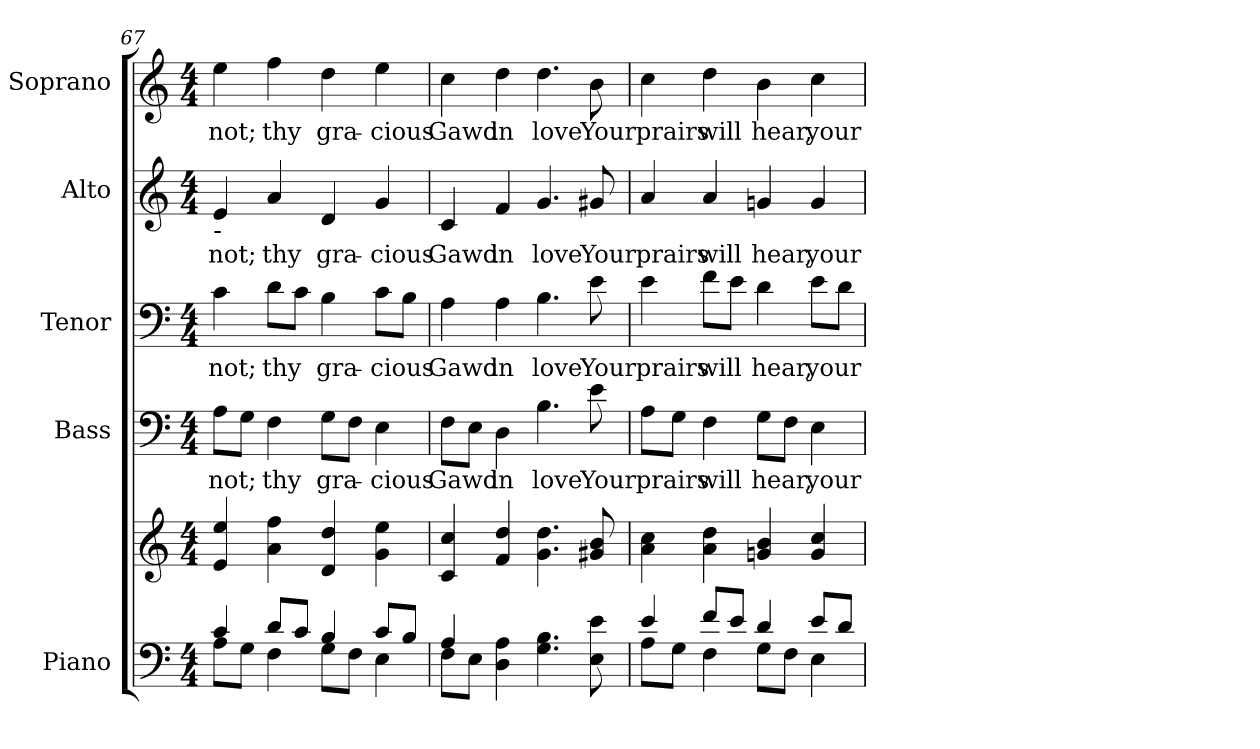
**kern	**kern	**kern	**text	**kern	**text	**kern	**text	**kern	**text
*part5	*part5	*part4	*part4	*part3	*part3	*part2	*part2	*part1	*part1
*staff6	*staff5	*staff4	*staff4	*staff3	*staff3	*staff2	*staff2	*staff1	*staff1
*I"Piano	*	*I"Bass	*	*I"Tenor	*	*I"Alto	*	*I"Soprano	*
*I'Pno.	*	*I'B.	*	*I'T.	*	*I'A.	*	*I'S.	*
!!LO:PB:g=z
*clefF4	*clefG2	*clefF4	*	*clefF4	*	*clefG2	*	*clefG2	*
*k[]	*k[]	*k[]	*	*k[]	*	*k[]	*	*k[]	*
*C:	*C:	*C:	*	*C:	*	*C:	*	*C:	*
*M4/4	*M4/4	*M4/4	*	*M4/4	*	*M4/4	*	*M4/4	*
=67	=67	=67	=67	=67	=67	=67	=67	=67	=67
*^	*	*	*	*	*	*	*	*	*
!	!	!	!	!LO:LY:b:color=#000000	!	!	!	!	!	!
!	!	!	!	!	!	!LO:LY:b:color=#000000	!	!	!	!
!	!	!	!	!	!	!	!	!LO:LY:b:color=#000000	!	!
!	!	!	!	!	!	!	!LO:TX:b:t=-	!	!	!
!	!	!	!	!	!	!	!	!	!	!LO:LY:b:color=#000000
4ci/	8Ai\L	4ei/ 4eei	8Ai\L	not;	4ci\	not;	4ei/	not;	4eei\	not;
.	8Gi\J	.	8Gi\J	.	.	.	.	.	.	.
!	!	!	!	!LO:LY:b:color=#000000	!	!	!	!	!	!
!	!	!	!	!	!	!LO:LY:b:color=#000000	!	!	!	!
!	!	!	!	!	!	!	!	!LO:LY:b:color=#000000	!	!
!	!	!	!	!	!	!	!	!	!	!LO:LY:b:color=#000000
8di/L	4Fi\	4ai\ 4ffi	4Fi\	thy	8di\L	thy	4ai/	thy	4ffi\	thy
8ci/J	.	.	.	.	8ci\J	.	.	.	.	.
!	!	!	!	!LO:LY:b:color=#000000	!	!	!	!	!	!
!	!	!	!	!	!	!LO:LY:b:color=#000000	!	!	!	!
!	!	!	!	!	!	!	!	!LO:LY:b:color=#000000	!	!
!	!	!	!	!	!	!	!	!	!	!LO:LY:b:color=#000000
4Bi/	8Gi\L	4di/ 4ddi	8Gi\L	gra-	4Bi\	gra-	4di/	gra-	4ddi\	gra-
.	8Fi\J	.	8Fi\J	.	.	.	.	.	.	.
!	!	!	!	!LO:LY:b:color=#000000	!	!	!	!	!	!
!	!	!	!	!	!	!LO:LY:b:color=#000000	!	!	!	!
!	!	!	!	!	!	!	!	!LO:LY:b:color=#000000	!	!
!	!	!	!	!	!	!	!	!	!	!LO:LY:b:color=#000000
8ci/L	4Ei\	4gi\ 4eei	4Ei\	-cious	8ci\L	-cious	4gi/	-cious	4eei\	-cious
8Bi/J	.	.	.	.	8Bi\J	.	.	.	.	.
=68	=68	=68	=68	=68	=68	=68	=68	=68	=68	=68
!	!	!	!	!LO:LY:b:color=#000000	!	!	!	!	!	!
!	!	!	!	!	!	!LO:LY:b:color=#000000	!	!	!	!
!	!	!	!	!	!	!	!	!LO:LY:b:color=#000000	!	!
!	!	!	!	!	!	!	!	!	!	!LO:LY:b:color=#000000
4Ai/	8Fi\L	4ci/ 4cci	8Fi\L	Gawd	4Ai\	Gawd	4ci/	Gawd	4cci\	Gawd
.	8Ei\J	.	8Ei\J	.	.	.	.	.	.	.
!	!	!	!	!LO:LY:b:color=#000000	!	!	!	!	!	!
!	!	!	!	!	!	!LO:LY:b:color=#000000	!	!	!	!
!	!	!	!	!	!	!	!	!LO:LY:b:color=#000000	!	!
!	!	!	!	!	!	!	!	!	!	!LO:LY:b:color=#000000
4Di\ 4Ai	4ryy	4fi/ 4ddi	4Di\	in	4Ai\	in	4fi/	in	4ddi\	in
!	!	!	!	!LO:LY:b:color=#000000	!	!	!	!	!	!
!	!	!	!	!	!	!LO:LY:b:color=#000000	!	!	!	!
!	!	!	!	!	!	!	!	!LO:LY:b:color=#000000	!	!
!	!	!	!	!	!	!	!	!	!	!LO:LY:b:color=#000000
4.Gi\ 4.Bi	2ryy	4.gi\ 4.ddi	4.Bi\	love	4.Bi\	love	4.gi/	love	4.ddi\	love
!	!	!	!	!LO:LY:b:color=#000000	!	!	!	!	!	!
!	!	!	!	!	!	!LO:LY:b:color=#000000	!	!	!	!
!	!	!	!	!	!	!	!	!LO:LY:b:color=#000000	!	!
!	!	!	!	!	!	!	!	!	!	!LO:LY:b:color=#000000
8Ei\ 8ei	.	8g#Xi/ 8bi	8ei\	Your	8ei\	Your	8g#Xi/	Your	8bi\	Your
!!LO:PB:g=z
=69	=69	=69	=69	=69	=69	=69	=69	=69	=69	=69
!	!	!	!	!LO:LY:b:color=#000000	!	!	!	!	!	!
!	!	!	!	!	!	!LO:LY:b:color=#000000	!	!	!	!
!	!	!	!	!	!	!	!	!LO:LY:b:color=#000000	!	!
!	!	!	!	!	!	!	!	!	!	!LO:LY:b:color=#000000
4ei/	8Ai\L	4ai\ 4cci	8Ai\L	prairs	4ei\	prairs	4ai/	prairs	4cci\	prairs
.	8Gi\J	.	8Gi\J	.	.	.	.	.	.	.
!	!	!	!	!LO:LY:b:color=#000000	!	!	!	!	!	!
!	!	!	!	!	!	!LO:LY:b:color=#000000	!	!	!	!
!	!	!	!	!	!	!	!	!LO:LY:b:color=#000000	!	!
!	!	!	!	!	!	!	!	!	!	!LO:LY:b:color=#000000
8fi/L	4Fi\	4ai\ 4ddi	4Fi\	will	8fi\L	will	4ai/	will	4ddi\	will
8ei/J	.	.	.	.	8ei\J	.	.	.	.	.
!	!	!	!	!LO:LY:b:color=#000000	!	!	!	!	!	!
!	!	!	!	!	!	!LO:LY:b:color=#000000	!	!	!	!
!	!	!	!	!	!	!	!	!LO:LY:b:color=#000000	!	!
!	!	!	!	!	!	!	!	!	!	!LO:LY:b:color=#000000
4di/	8Gi\L	4gni/ 4bi	8Gi\L	hear,	4di\	hear,	4gni/	hear,	4bi\	hear,
.	8Fi\J	.	8Fi\J	.	.	.	.	.	.	.
!	!	!	!	!LO:LY:b:color=#000000	!	!	!	!	!	!
!	!	!	!	!	!	!LO:LY:b:color=#000000	!	!	!	!
!	!	!	!	!	!	!	!	!LO:LY:b:color=#000000	!	!
!	!	!	!	!	!	!	!	!	!	!LO:LY:b:color=#000000
8ei/L	4Ei\	4gi/ 4cci	4Ei\	your	8ei\L	your	4gi/	your	4cci\	your
8di/J	.	.	.	.	8di\J	.	.	.	.	.
*v	*v	*	*	*	*	*	*	*	*	*
=	=	=	=	=	=	=	=	=	=
*-	*-	*-	*-	*-	*-	*-	*-	*-	*-
